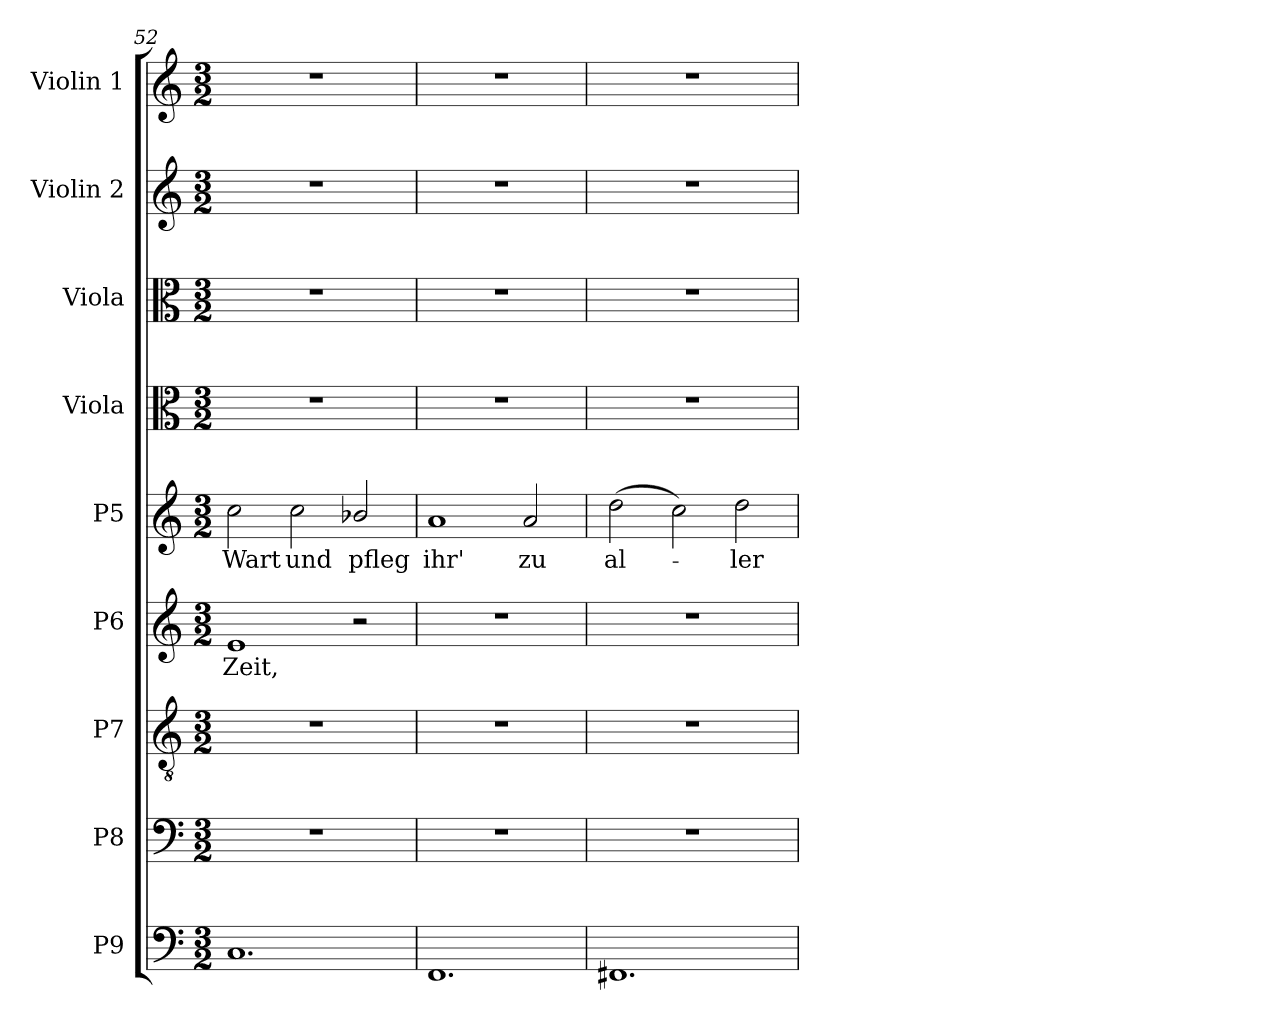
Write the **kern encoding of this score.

**kern	**kern	**kern	**kern	**text	**kern	**text	**kern	**kern	**kern	**kern
*part9	*part8	*part7	*part6	*part6	*part5	*part5	*part4	*part3	*part2	*part1
*staff9	*staff8	*staff7	*staff6	*staff6	*staff5	*staff5	*staff4	*staff3	*staff2	*staff1
*I"P9	*I"P8	*I"P7	*I"P6	*	*I"P5	*	*I"Viola	*I"Viola	*I"Violin 2	*I"Violin 1
*	*	*	*	*	*	*	*I'Vla.	*I'Vla.	*I'Vln. 2	*I'Vln. 1
*clefF4	*clefF4	*clefGv2	*clefG2	*	*clefG2	*	*clefC3	*clefC3	*clefG2	*clefG2
*	*	*ITrd7c12	*	*	*	*	*	*	*	*
*k[]	*k[]	*k[]	*k[]	*	*k[]	*	*k[]	*k[]	*k[]	*k[]
*C:	*C:	*C:	*C:	*	*C:	*	*C:	*C:	*C:	*C:
*M3/2	*M3/2	*M3/2	*M3/2	*	*M3/2	*	*M3/2	*M3/2	*M3/2	*M3/2
=52	=52	=52	=52	=52	=52	=52	=52	=52	=52	=52
!	!LO:N:vis=1	!LO:N:vis=1	!	!	!	!	!	!	!	!
!	!	!	!	!LO:LY:b:color=#000000	!	!	!	!	!	!
!	!	!	!	!	!	!LO:LY:b:color=#000000	!LO:N:vis=1	!LO:N:vis=1	!LO:N:vis=1	!LO:N:vis=1
1.Ci	1.r	1.r	1ei	Zeit,	2cci\	Wart	1.r	1.r	1.r	1.r
!	!	!	!	!	!	!LO:LY:b:color=#000000	!	!	!	!
.	.	.	.	.	2cci\	und	.	.	.	.
!	!	!	!	!	!	!LO:LY:b:color=#000000	!	!	!	!
.	.	.	2r	.	2b-Xi/	pfleg	.	.	.	.
=53	=53	=53	=53	=53	=53	=53	=53	=53	=53	=53
!	!LO:N:vis=1	!LO:N:vis=1	!LO:N:vis=1	!	!	!	!	!	!	!
!	!	!	!	!	!	!LO:LY:b:color=#000000	!LO:N:vis=1	!LO:N:vis=1	!LO:N:vis=1	!LO:N:vis=1
1.FFi	1.r	1.r	1.r	.	1ai	ihr'	1.r	1.r	1.r	1.r
!	!	!	!	!	!	!LO:LY:b:color=#000000	!	!	!	!
.	.	.	.	.	2ai/	zu	.	.	.	.
!!LO:LB:g=z
=54	=54	=54	=54	=54	=54	=54	=54	=54	=54	=54
!	!LO:N:vis=1	!LO:N:vis=1	!LO:N:vis=1	!	!	!	!	!	!	!
!	!	!	!	!	!	!LO:LY:b:color=#000000	!LO:N:vis=1	!LO:N:vis=1	!LO:N:vis=1	!LO:N:vis=1
1.FF#Xi	1.r	1.r	1.r	.	(2ddi\	al-	1.r	1.r	1.r	1.r
.	.	.	.	.	2cci\)	.	.	.	.	.
!	!	!	!	!	!	!LO:LY:b:color=#000000	!	!	!	!
.	.	.	.	.	2ddi\	-ler	.	.	.	.
=	=	=	=	=	=	=	=	=	=	=
*-	*-	*-	*-	*-	*-	*-	*-	*-	*-	*-
